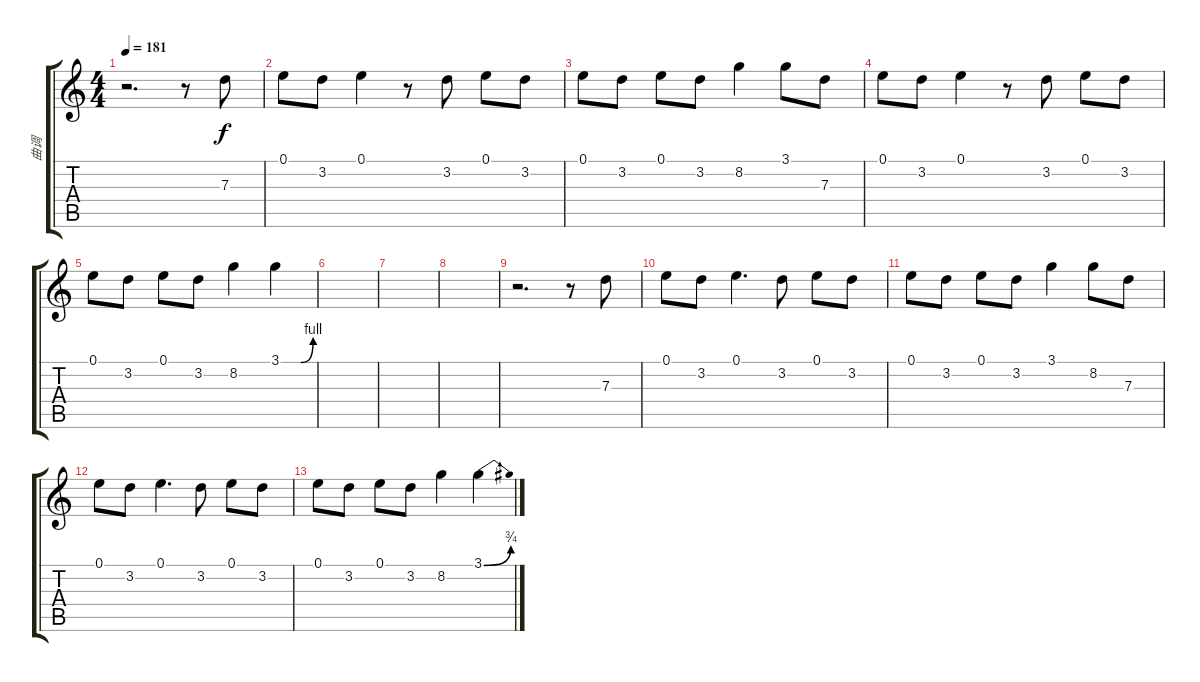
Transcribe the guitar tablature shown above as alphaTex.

\track ("曲调" "曲调") {mute instrument overdrivenguitar}
\staff {score tabs}
\tuning (E4 B3 G3 D3 A2 E2) {hide}
\ts (4 4)
\tempo 181
\clef g2
\ks c
r.2{d dy f} r.8 7.3.8 |
0.1.8 3.2.8 0.1.4 r.8 3.2.8 0.1.8 3.2.8 |
0.1.8 3.2.8 0.1.8 3.2.8 8.2.4 3.1.8 7.3.8 |
0.1.8 3.2.8 0.1.4 r.8 3.2.8 0.1.8 3.2.8 |
0.1.8 3.2.8 0.1.8 3.2.8 8.2.4 3.1{be (custom 0 0 15 0 27 0 34 0 37 0 60 4)}.4 |
|
|
|
r.2{d} r.8 7.3.8 |
0.1.8 3.2.8 0.1.4{d} 3.2.8 0.1.8 3.2.8 |
0.1.8 3.2.8 0.1.8 3.2.8 3.1.4 8.2.8 7.3.8 |
0.1.8 3.2.8 0.1.4{d} 3.2.8 0.1.8 3.2.8 |
0.1.8 3.2.8 0.1.8 3.2.8 8.2.4 3.1{be (bend 0 0 60 3)}.4
